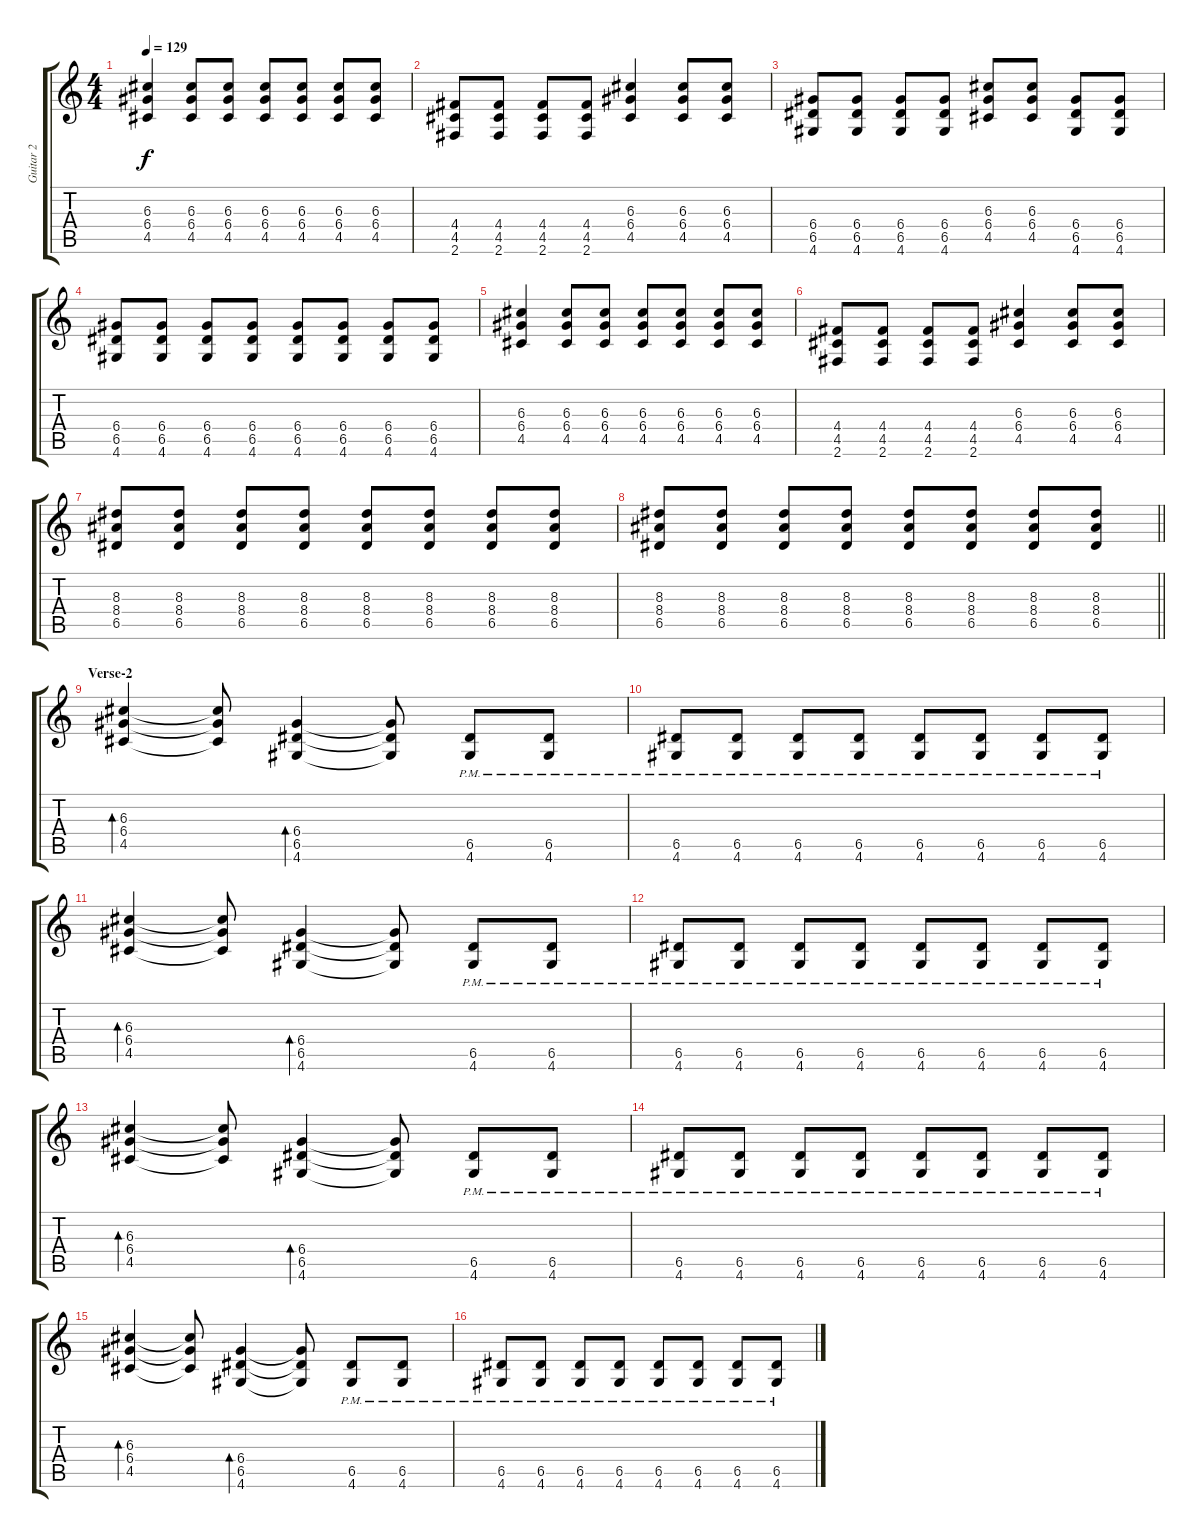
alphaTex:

\track ("Guitar 2" "Guitar 2") {instrument acousticguitarsteel}
\staff {score tabs}
\tuning (E4 B3 G3 D3 A2 E2) {hide}
\ts (4 4)
\tempo 129
\clef g2
\ks c
(6.3 6.4 4.5).4{dy f} (6.3 6.4 4.5).8 (6.3 6.4 4.5).8 (6.3 6.4 4.5).8 (6.3 6.4 4.5).8 (6.3 6.4 4.5).8 (6.3 6.4 4.5).8 |
(4.4 4.5 2.6).8 (4.4 4.5 2.6).8 (4.4 4.5 2.6).8 (4.4 4.5 2.6).8 (6.3 6.4 4.5).4 (6.3 6.4 4.5).8 (6.3 6.4 4.5).8 |
(6.4 6.5 4.6).8 (6.4 6.5 4.6).8 (6.4 6.5 4.6).8 (6.4 6.5 4.6).8 (6.3 6.4 4.5).8 (6.3 6.4 4.5).8 (6.4 6.5 4.6).8 (6.4 6.5 4.6).8 |
(6.4 6.5 4.6).8 (6.4 6.5 4.6).8 (6.4 6.5 4.6).8 (6.4 6.5 4.6).8 (6.4 6.5 4.6).8 (6.4 6.5 4.6).8 (6.4 6.5 4.6).8 (6.4 6.5 4.6).8 |
(6.3 6.4 4.5).4 (6.3 6.4 4.5).8 (6.3 6.4 4.5).8 (6.3 6.4 4.5).8 (6.3 6.4 4.5).8 (6.3 6.4 4.5).8 (6.3 6.4 4.5).8 |
(4.4 4.5 2.6).8 (4.4 4.5 2.6).8 (4.4 4.5 2.6).8 (4.4 4.5 2.6).8 (6.3 6.4 4.5).4 (6.3 6.4 4.5).8 (6.3 6.4 4.5).8 |
(8.3 8.4 6.5).8 (8.3 8.4 6.5).8 (8.3 8.4 6.5).8 (8.3 8.4 6.5).8 (8.3 8.4 6.5).8 (8.3 8.4 6.5).8 (8.3 8.4 6.5).8 (8.3 8.4 6.5).8 |
\barLineRight lightlight
(8.3 8.4 6.5).8 (8.3 8.4 6.5).8 (8.3 8.4 6.5).8 (8.3 8.4 6.5).8 (8.3 8.4 6.5).8 (8.3 8.4 6.5).8 (8.3 8.4 6.5).8 (8.3 8.4 6.5).8 |
\section ("" "Verse-2")
(6.3 6.4 4.5).4{bd 60 instrument distortionguitar} (6.3{t} 6.4{t} 4.5{t}).8 (6.4 6.5 4.6).4{bd 60} (6.4{t} 6.5{t} 4.6{t}).8 (6.5{pm} 4.6{pm}).8 (6.5{pm} 4.6{pm}).8 |
(6.5{pm} 4.6{pm}).8 (6.5{pm} 4.6{pm}).8 (6.5{pm} 4.6{pm}).8 (6.5{pm} 4.6{pm}).8 (6.5{pm} 4.6{pm}).8 (6.5{pm} 4.6{pm}).8 (6.5{pm} 4.6{pm}).8 (6.5{pm} 4.6{pm}).8 |
(6.3 6.4 4.5).4{bd 60 instrument distortionguitar} (6.3{t} 6.4{t} 4.5{t}).8 (6.4 6.5 4.6).4{bd 60} (6.4{t} 6.5{t} 4.6{t}).8 (6.5{pm} 4.6{pm}).8 (6.5{pm} 4.6{pm}).8 |
(6.5{pm} 4.6{pm}).8 (6.5{pm} 4.6{pm}).8 (6.5{pm} 4.6{pm}).8 (6.5{pm} 4.6{pm}).8 (6.5{pm} 4.6{pm}).8 (6.5{pm} 4.6{pm}).8 (6.5{pm} 4.6{pm}).8 (6.5{pm} 4.6{pm}).8 |
(6.3 6.4 4.5).4{bd 60 instrument distortionguitar} (6.3{t} 6.4{t} 4.5{t}).8 (6.4 6.5 4.6).4{bd 60} (6.4{t} 6.5{t} 4.6{t}).8 (6.5{pm} 4.6{pm}).8 (6.5{pm} 4.6{pm}).8 |
(6.5{pm} 4.6{pm}).8 (6.5{pm} 4.6{pm}).8 (6.5{pm} 4.6{pm}).8 (6.5{pm} 4.6{pm}).8 (6.5{pm} 4.6{pm}).8 (6.5{pm} 4.6{pm}).8 (6.5{pm} 4.6{pm}).8 (6.5{pm} 4.6{pm}).8 |
(6.3 6.4 4.5).4{bd 60 instrument distortionguitar} (6.3{t} 6.4{t} 4.5{t}).8 (6.4 6.5 4.6).4{bd 60} (6.4{t} 6.5{t} 4.6{t}).8 (6.5{pm} 4.6{pm}).8 (6.5{pm} 4.6{pm}).8 |
(6.5{pm} 4.6{pm}).8 (6.5{pm} 4.6{pm}).8 (6.5{pm} 4.6{pm}).8 (6.5{pm} 4.6{pm}).8 (6.5{pm} 4.6{pm}).8 (6.5{pm} 4.6{pm}).8 (6.5{pm} 4.6{pm}).8 (6.5{pm} 4.6{pm}).8
